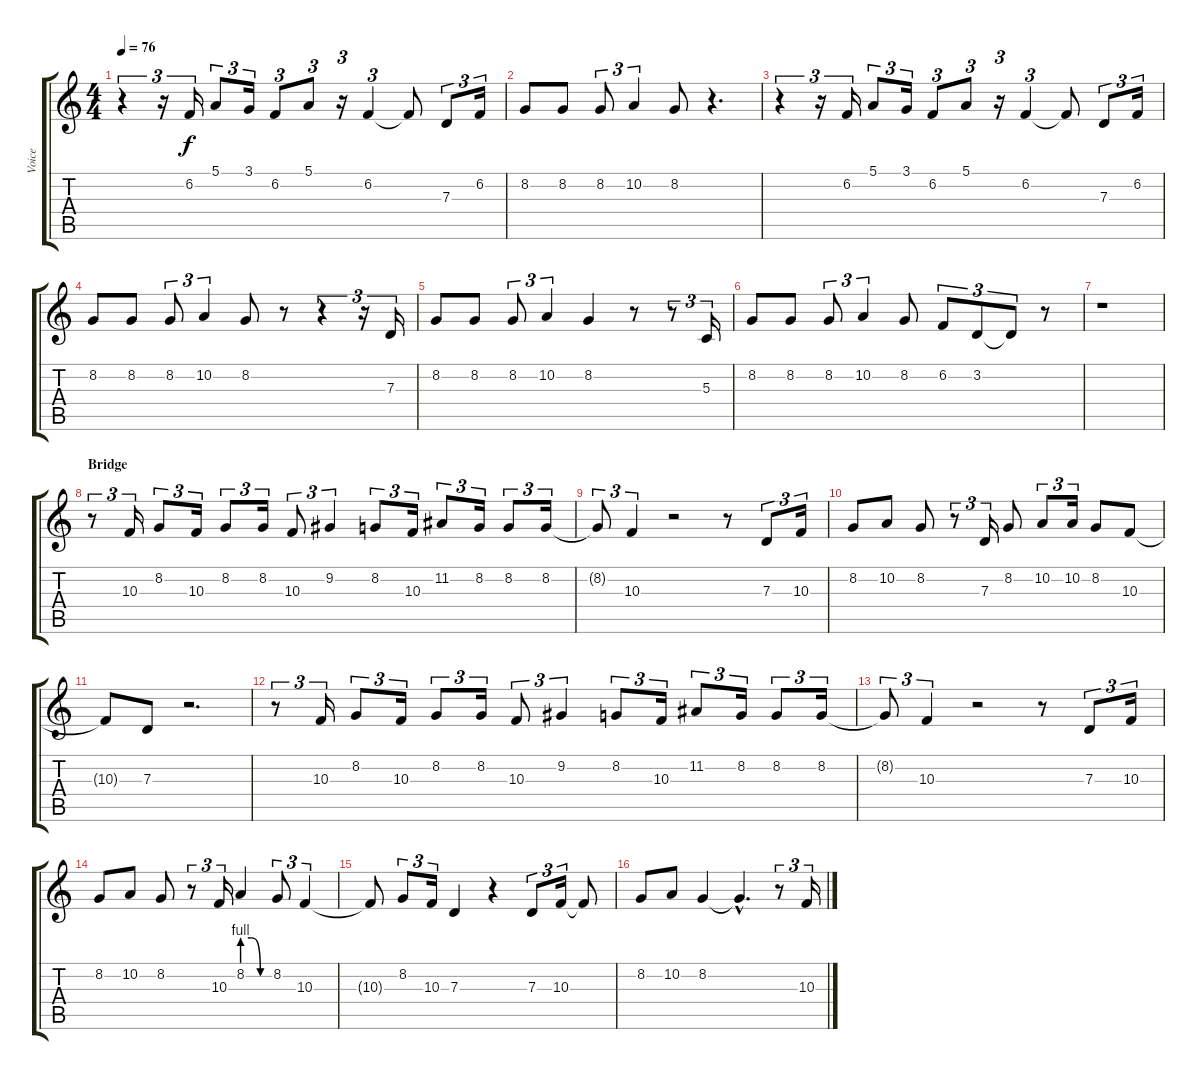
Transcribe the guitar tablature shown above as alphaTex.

\track ("Voice" "Voice") {instrument flute}
\staff {score tabs}
\tuning (E4 B3 G3 D3 A2 E2) {hide}
\ts (4 4)
\tempo 76
\clef g2
\ks c
r.4{tu (3 2) dy f} r.16{tu (3 2)} 6.2.16{tu (3 2)} 5.1.8{tu (3 2)} 3.1.16{tu (3 2)} 6.2.8{tu (3 2)} 5.1.8{tu (3 2)} r.16{tu (3 2)} 6.2.4{tu (3 2)} 6.2{t}.8 7.3.8{tu (3 2)} 6.2.16{tu (3 2)} |
8.2.8 8.2.8 8.2.8{tu (3 2)} 10.2.4{tu (3 2)} 8.2.8 r.4{d} |
r.4{tu (3 2)} r.16{tu (3 2)} 6.2.16{tu (3 2)} 5.1.8{tu (3 2)} 3.1.16{tu (3 2)} 6.2.8{tu (3 2)} 5.1.8{tu (3 2)} r.16{tu (3 2)} 6.2.4{tu (3 2)} 6.2{t}.8 7.3.8{tu (3 2)} 6.2.16{tu (3 2)} |
8.2.8 8.2.8 8.2.8{tu (3 2)} 10.2.4{tu (3 2)} 8.2.8 r.8 r.4{tu (3 2)} r.16{tu (3 2)} 7.3.16{tu (3 2)} |
8.2.8 8.2.8 8.2.8{tu (3 2)} 10.2.4{tu (3 2)} 8.2.4 r.8 r.8{tu (3 2)} 5.3.16{tu (3 2)} |
8.2.8 8.2.8 8.2.8{tu (3 2)} 10.2.4{tu (3 2)} 8.2.8 6.2.8{tu (3 2)} 3.2.8{tu (3 2)} 3.2{t}.8{tu (3 2)} r.8 |
r.1 |
\section ("" "Bridge")
r.8{tu (3 2)} 10.3.16{tu (3 2)} 8.2.8{tu (3 2)} 10.3.16{tu (3 2)} 8.2.8{tu (3 2)} 8.2.16{tu (3 2)} 10.3.8{tu (3 2)} 9.2.4{tu (3 2)} 8.2.8{tu (3 2)} 10.3.16{tu (3 2)} 11.2.8{tu (3 2)} 8.2.16{tu (3 2)} 8.2.8{tu (3 2)} 8.2.16{tu (3 2)} |
8.2{t}.8{tu (3 2)} 10.3.4{tu (3 2)} r.2 r.8 7.3.8{tu (3 2)} 10.3.16{tu (3 2)} |
8.2.8 10.2.8 8.2.8 r.8{tu (3 2)} 7.3.16{tu (3 2)} 8.2.8 10.2.8{tu (3 2)} 10.2.16{tu (3 2)} 8.2.8 10.3.8 |
10.3{t}.8 7.3.8 r.2{d} |
r.8{tu (3 2)} 10.3.16{tu (3 2)} 8.2.8{tu (3 2)} 10.3.16{tu (3 2)} 8.2.8{tu (3 2)} 8.2.16{tu (3 2)} 10.3.8{tu (3 2)} 9.2.4{tu (3 2)} 8.2.8{tu (3 2)} 10.3.16{tu (3 2)} 11.2.8{tu (3 2)} 8.2.16{tu (3 2)} 8.2.8{tu (3 2)} 8.2.16{tu (3 2)} |
8.2{t}.8{tu (3 2)} 10.3.4{tu (3 2)} r.2 r.8 7.3.8{tu (3 2)} 10.3.16{tu (3 2)} |
8.2.8 10.2.8 8.2.8 r.8{tu (3 2)} 10.3.16{tu (3 2)} 8.2{be (custom 0 4 20 4 40 0 60 0)}.4 8.2.8{tu (3 2)} 10.3.4{tu (3 2)} |
10.3{t}.8 8.2.8{tu (3 2)} 10.3.16{tu (3 2)} 7.3.4 r.4 7.3.8{tu (3 2)} 10.3.16{tu (3 2)} 10.3{t}.8 |
8.2.8 10.2.8 8.2.4 8.2{hac t}.4{d} r.8{tu (3 2)} 10.3.16{tu (3 2)}
